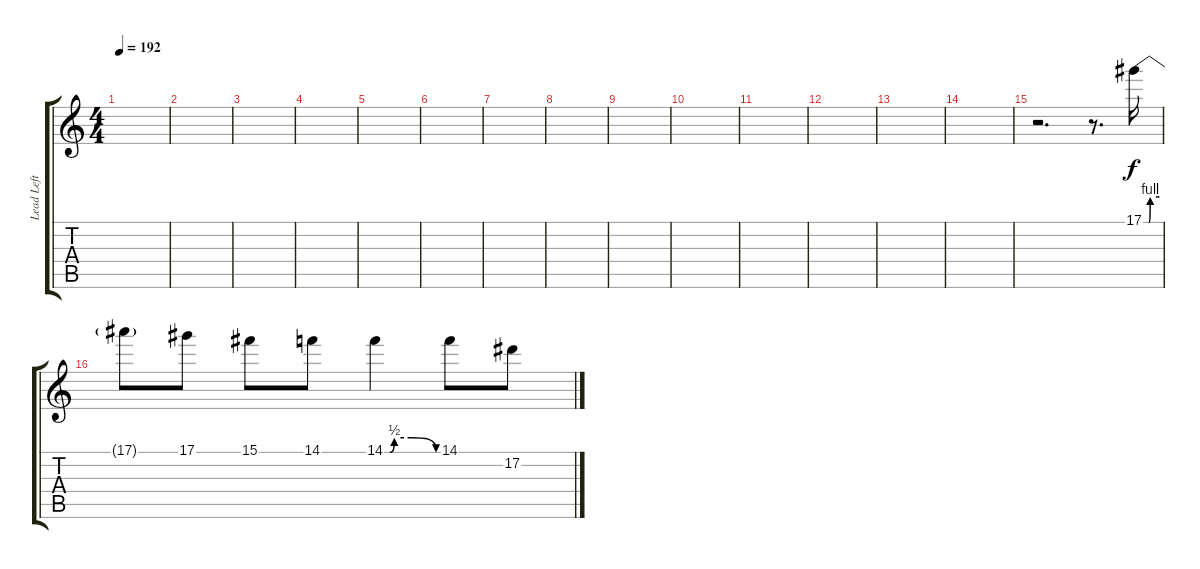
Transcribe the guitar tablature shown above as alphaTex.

\track ("Lead Left" "Lead Left") {instrument distortionguitar}
\staff {score tabs}
\tuning (Eb4 Bb3 Gb3 Db3 Ab2 Eb2) {hide}
\ts (4 4)
\tempo 192
\clef g2
\ks c
|
|
|
|
|
|
|
|
|
|
|
|
|
|
r.2{d} r.8{d} 17.1{be (custom 0 0 20 0 25 4 60 4)}.16 |
17.1{t}.8 17.1.8 15.1.8 14.1.8 14.1{be (custom 0 0 6 0 11 2 30 2 58 0 60 0)}.4 14.1.8 17.2.8
